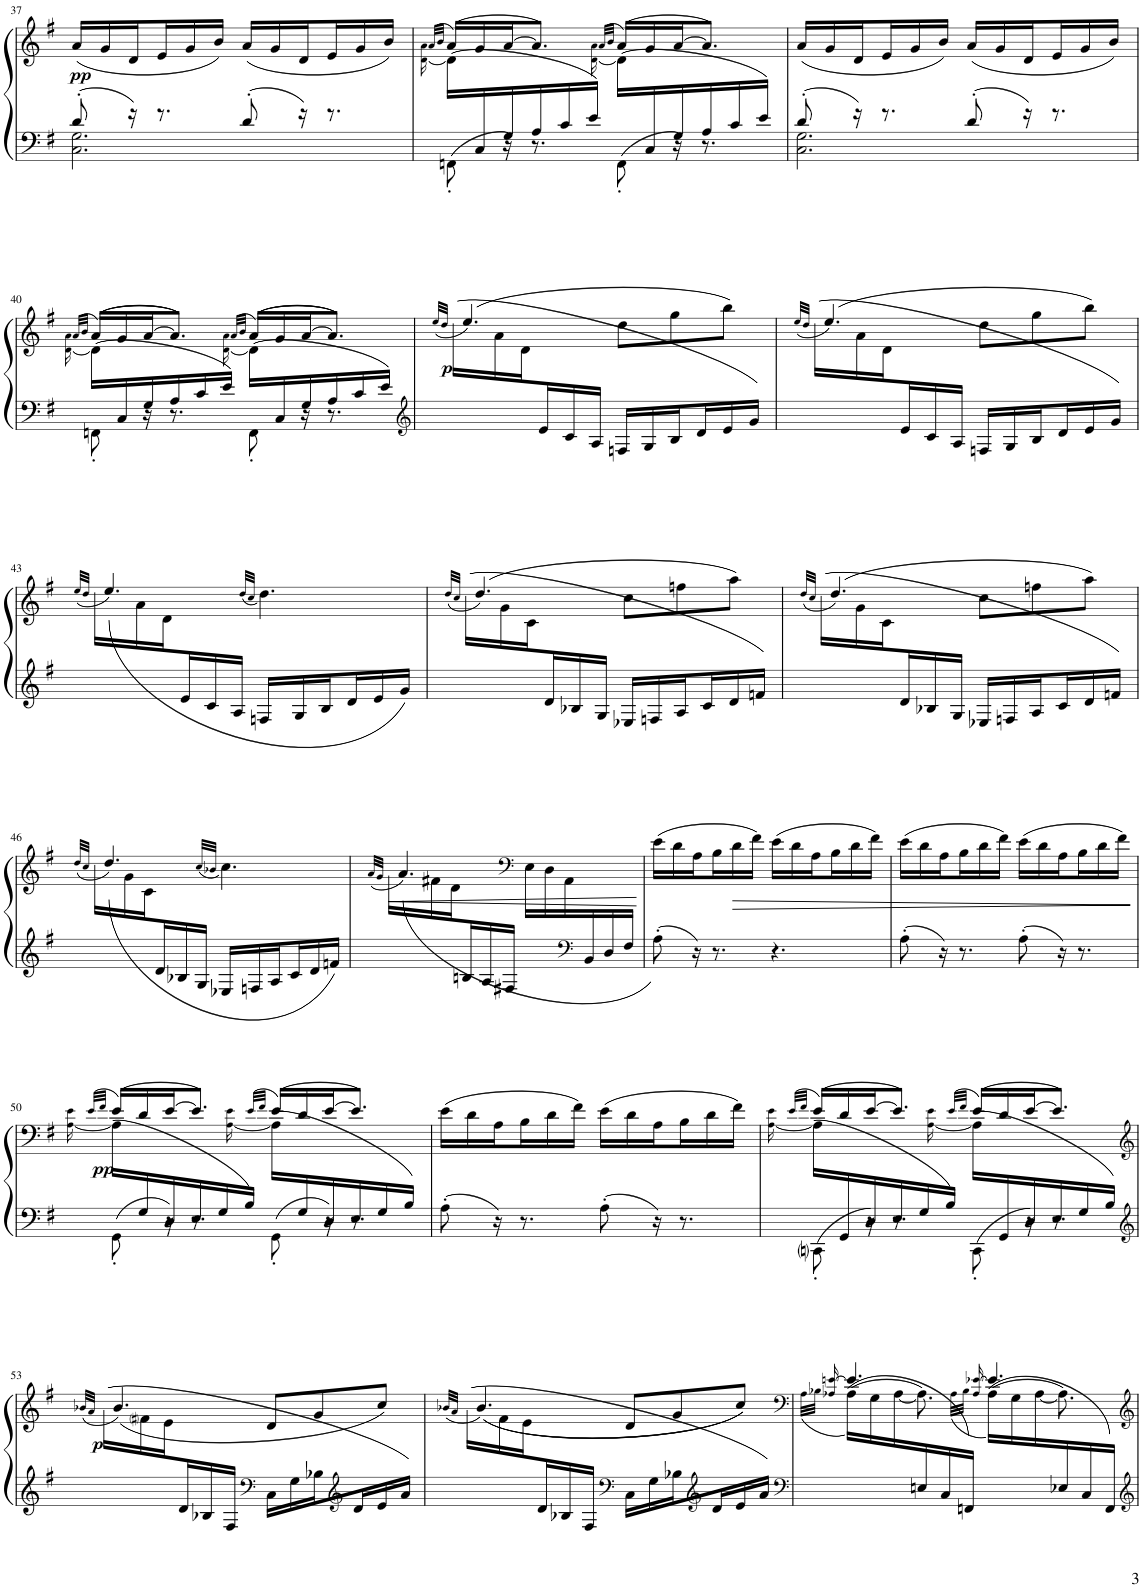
**kern	**kern	**dynam
*part1	*part1	*part1
*staff2	*staff1	*staff1/2
*I"Piano	*	*
*I'Pno.	*	*
!!LO:PB:g=z
*clefF4	*clefG2	*
*k[f#]	*k[f#]	*
*M12/16	*M12/16	*
=37	=37	=37
*^	*	*
!	!	!	!LO:DY:b
8d'/	2.C\ 2.G\	(16a/LL	pp
.	.	16g/	.
16r	.	16d/J	.
8.r	.	16e/L	.
.	.	16g/	.
.	.	16b/JJ)	.
8d'/	.	(16a/LL	.
.	.	16g/	.
16r	.	16d/J	.
8.r	.	16e/L	.
.	.	16g/	.
.	.	16b/JJ)	.
=38	=38	=38	=38
.	.	(32qa/LLL	.
*	*	*^	*
.	.	32qb/JJJ	[16qd\ 16qa\	.
16ryy	8FFn'<\	(16a/LL)	(16d\LL]	.
16C/	.	16g/	16ryy	.
*	*	*v	*v	*
16G/	16r	[16a/J	.
16A/	8.r	8.a/J])	.
16c/	.	.	.
16e/JJ)	.	.	.
.	.	(32qa/LLL	.
*	*	*^	*
.	.	32qb/JJJ	[16qd\ 16qa\	.
16ryy	8FF'<\	(16a/LL)	(16d\LL]	.
16C/	.	16g/	4ryy	.
16G/	16r	[16a/J	.	.
16A/	8.r	8.a/J])	.	.
16c/	.	.	.	.
16e/JJ)	.	.	16ryy	.
*	*	*v	*v	*
=39	=39	=39	=39
8d'/	2.C\ 2.G\	(16a/LL	.
.	.	16g/	.
16r	.	16d/J	.
8.r	.	16e/L	.
.	.	16g/	.
.	.	16b/JJ)	.
8d'/	.	(16a/LL	.
.	.	16g/	.
16r	.	16d/J	.
8.r	.	16e/L	.
.	.	16g/	.
.	.	16b/JJ)	.
!!LO:LB:g=z
=40	=40	=40	=40
.	.	(32qa/LLL	.
*	*	*^	*
.	.	32qb/JJJ	[16qd\ 16qa\	.
16ryy	8FFn'<\	((16a/LL)	(16d\LL]	.
16C/	.	16g/	16ryy	.
*	*	*v	*v	*
16G/	16r	[16a/J	.
16A/	8.r	8.a/J]))	.
16c/	.	.	.
16e/JJ)	.	.	.
.	.	(32qa/LLL	.
*	*	*^	*
.	.	32qb/JJJ	[16qd\ 16qa\	.
16ryy	8FF'<\	((16a/LL)	(16d\LL]	.
16C/	.	16g/	4ryy	.
16G/	16r	[16a/J	.	.
16A/	8.r	8.a/J]))	.	.
16c/	.	.	.	.
16e/JJ)	.	.	16ryy	.
*v	*v	*	*	*
*	*v	*v	*
=41	=41	=41
*clefG2	*	*
.	(32qee/LLL	.
.	32qdd/JJJ	.
*	*^	*
*	*	*^	*
!	!	!	!	!LO:DY:b
16ryy	(4.ee/)	32ee!LLL	(16ee\LL	p
.	.	32dd!JJ	.	.
8ryy	.	[8ee!	16a\	.
.	.	.	16d\J	.
16e/L	.	8.ee!J]	2ryy	.
16c/	.	.	.	.
16A/JJ	.	.	.	.
16Fn/LL	8dd\L	4.ryy	.	.
16G/	.	.	.	.
16B/J	8gg\	.	.	.
16d/L	.	.	.	.
16e/	8bb\J)	.	.	.
16g/JJ)	.	.	16ryy	.
=42	=42	=42	=42	=42
.	(32qee/LLL	.	.	.
.	32qdd/JJJ	.	.	.
16ryy	(4.ee/)	32ee!LLL	(16ee\LL	.
.	.	32dd!JJ	.	.
8ryy	.	[8ee!	16a\	.
.	.	.	16d\J	.
16e/L	.	8.ee!J]	2ryy	.
16c/	.	.	.	.
16A/JJ	.	.	.	.
16Fn/LL	8dd\L	4.ryy	.	.
16G/	.	.	.	.
16B/J	8gg\	.	.	.
16d/L	.	.	.	.
16e/	8bb\J)	.	.	.
16g/JJ)	.	.	16ryy	.
!!LO:LB:g=z	!!	!!
=43	=43	=43	=43	=43
.	(32qee/LLL	.	.	.
.	32qdd/JJJ	.	.	.
16ryy	(4.ee/)	32ee!LLL	16ee\LL	.
.	.	32dd!JJ	.	.
8ryy	.	[8ee!	16a\	.
.	.	.	16d\J	.
16e/L	.	8.ee!J]	2ryy	.
16c/	.	.	.	.
16A/JJ	.	.	.	.
.	(32qdd/LLL	.	.	.
.	32qcc/JJJ	.	.	.
16Fn/LL	4.dd\)	32dd!LLL	.	.
.	.	32cc!JJ	.	.
16G/	.	[8dd!	.	.
16B/J	.	.	.	.
16d/L	.	8.dd!J]	.	.
16e/	.	.	.	.
16g/JJ)	.	.	16ryy	.
=44	=44	=44	=44	=44
.	(32qdd/LLL	.	.	.
.	32qcc/JJJ	.	.	.
16ryy	(4.dd/)	32dd!LLL	(16dd\LL	.
.	.	32cc!JJ	.	.
8ryy	.	[8dd!	16g\	.
.	.	.	16c\J	.
16d/L	.	8.dd!J]	2ryy	.
16B-X/	.	.	.	.
16G/JJ	.	.	.	.
16E-X/LL	8cc\L	4.ryy	.	.
16Fn/	.	.	.	.
16A/J	8ffn\	.	.	.
16c/L	.	.	.	.
16d/	8aa\J)	.	.	.
16fn/JJ)	.	.	16ryy	.
=45	=45	=45	=45	=45
.	(32qdd/LLL	.	.	.
.	32qcc/JJJ	.	.	.
16ryy	(4.dd/)	32dd!LLL	(16dd\LL	.
.	.	32cc!JJ	.	.
8ryy	.	[8dd!	16g\	.
.	.	.	16c\J	.
16d/L	.	8.dd!J]	2ryy	.
16B-X/	.	.	.	.
16G/JJ	.	.	.	.
16E-X/LL	8cc\L	4.ryy	.	.
16Fn/	.	.	.	.
16A/J	8ffn\	.	.	.
16c/L	.	.	.	.
16d/	8aa\J)	.	.	.
16fn/JJ)	.	.	16ryy	.
!!LO:LB:g=z	!!	!!
=46	=46	=46	=46	=46
.	(32qdd/LLL	.	.	.
.	32qcc/JJJ	.	.	.
16ryy	(4.dd/)	32dd!LLL	16dd\LL	.
.	.	32cc!JJ	.	.
8ryy	.	[8dd!	16g\	.
.	.	.	16c\J	.
16d/L	.	8.dd!J]	2ryy	.
16B-X/	.	.	.	.
16G/JJ	.	.	.	.
.	(32qcc/LLL	.	.	.
.	32qb-X/JJJ	.	.	.
16E-X/LL	4.cc\)	32cc!LLL	.	.
.	.	32b-!JJ	.	.
16Fn/	.	[8cc!	.	.
16A/J	.	.	.	.
16c/L	.	8.cc!J]	.	.
16d/	.	.	.	.
16fn/JJ)	.	.	16ryy	.
=47	=47	=47	=47	=47
.	(32qa/LLL	.	.	.
.	32qg/JJJ	.	.	.
*^	*	*	*	*
*	*^	*	*	*	*
16ryy	8.ryy	4.ryy	(4.a/)	32a!LLL	16a\LL	.
.	.	.	.	32g!JJ	.	.
.	.	.	.	[8a!	16f#X\	.
.	.	.	.	.	16d\J	.
.	16Bn/L	.	.	8.a!J]	2ryy	.
.	16A/	.	.	.	.	.
.	16F#X/JJ	.	.	.	.	.
*	*	*	*clefF4	*	*	*
.	8.ryy	4.ryy	16E\LL	4.ryy	.	.
.	.	.	16D\	.	.	.
.	.	.	16AA\	.	.	.
*clefF4	*	*	*	*	*	*
16BB/	8.ryy	.	8.ryy	.	.	.
16D/	.	.	.	.	.	.
16F#/JJ	.	.	.	.	16ryy	.
*v	*v	*v	*	*	*	*
*	*v	*v	*v	*
=48	=48	=48
8A'\)	(16e\LL	.
.	16d\	.
16r	16A\J	.
8.r	16B\L	.
!	!	!LO:HP:b
.	16d\	>
.	16f#\JJ)	.
4.r	(16e\LL	.
.	16d\	.
.	16A\J	.
.	16B\L	.
.	16d\	.
.	16f#\JJ)	.
=49	=49	=49
8A'\	(16e\LL	.
.	16d\	.
16r	16A\J	.
8.r	16B\L	.
.	16d\	.
.	16f#\JJ)	.
8A'\	(16e\LL	.
.	16d\	.
16r	16A\J	.
8.r	16B\L	.
.	16d\	.
.	16f#\JJ)	.
.	.	]
!!LO:LB:g=z
=50	=50	=50
.	(32qe/LLL	.
*	*^	*
.	32qf#/JJJ	[16qA\ 16qe\	.
*^	*	*	*
!	!	!	!	!LO:DY:b
16ryy	8GG'<\	(16e/LL)	(16A\LL]	pp
16G/	.	16d/	16ryy	.
*	*	*v	*v	*
16D/	16r	[16e/J	.
16E/	8.r	8.e/J])	.
16G/	.	.	.
16B/JJ)	.	.	.
.	.	(32qe/LLL	.
*	*	*^	*
.	.	32qf#/JJJ	[16qA\ 16qe\	.
16ryy	8GG'<\	(16e/LL)	(16A\LL]	.
16G/	.	16d/	4ryy	.
16D/	16r	[16e/J	.	.
16E/	8.r	8.e/J])	.	.
16G/	.	.	.	.
16B/JJ)	.	.	16ryy	.
*v	*v	*	*	*
*	*v	*v	*
=51	=51	=51
8A'\	(16e\LL	.
.	16d\	.
16r	16A\J	.
8.r	16B\L	.
.	16d\	.
.	16f#\JJ)	.
8A'\	(16e\LL	.
.	16d\	.
16r	16A\J	.
8.r	16B\L	.
.	16d\	.
.	16f#\JJ)	.
=52	=52	=52
.	(32qe/LLL	.
*	*^	*
.	32qf#/JJJ	[16qA\ 16qe\	.
*^	*	*	*
16ryy	8CCni'<\	(16e/LL)	(16A\LL]	.
16GG/	.	16d/	16ryy	.
*	*	*v	*v	*
16D/	16r	[16e/J	.
16E/	8.r	8.e/J])	.
16G/	.	.	.
16B/JJ)	.	.	.
.	.	(32qe/LLL	.
*	*	*^	*
.	.	32qf#/JJJ	[16qA\ 16qe\	.
16ryy	8CC'<\	(16e/LL)	(16A\LL]	.
16GG/	.	16d/	4ryy	.
16D/	16r	[16e/J	.	.
16E/	8.r	8.e/J])	.	.
16G/	.	.	.	.
16B/JJ)	.	.	16ryy	.
*v	*v	*	*	*
*	*v	*v	*
!!LO:LB:g=z
=53	=53	=53
*clefG2	*clefG2	*
.	(32qb-X/LLL	.
.	32qa/JJJ	.
*	*^	*
*	*	*^	*
!	!	!	!	!LO:DY:b
16ryy	(4.b-/)	32b-!LLL	(16b-\LL	p
.	.	32a!JJ	.	.
8ryy	.	[8b-!	16f#i\	.
.	.	.	16e\J	.
16d/L	.	8.b-!J]	2ryy	.
16B-X/	.	.	.	.
16F#/JJ	.	.	.	.
*clefF4	*	*	*	*
16C\LL	8d/L	4.ryy	.	.
16G\	.	.	.	.
16B-X\J	8g/	.	.	.
*clefG2	*	*	*	*
16d/L	.	.	.	.
16e/	8cc/J)	.	.	.
16a/JJ)	.	.	16ryy	.
=54	=54	=54	=54	=54
.	(32qb-X/LLL	.	.	.
.	32qa/JJJ	.	.	.
16ryy	((4.b-/)	32b-!LLL	(16b-\LL	.
.	.	32a!JJ	.	.
8ryy	.	[8b-!	16f#\	.
.	.	.	16e\J	.
16d/L	.	8.b-!J]	2ryy	.
16B-X/	.	.	.	.
16F#/JJ	.	.	.	.
*clefF4	*	*	*	*
16C\LL	8d/L	4.ryy	.	.
16G\	.	.	.	.
16B-X\J	8g/	.	.	.
*clefG2	*	*	*	*
16d/L	.	.	.	.
16e/	8cc/J))	.	.	.
16a/JJ)	.	.	16ryy	.
=55	=55	=55	=55	=55
*clefF4	*clefF4	*	*	*
.	.	(32qA-\LLL	.	.
.	16qA-X/ [16qen/	32qB-X\JJJ	.	.
*^	*	*	*	*
8.ryy	2.ryy	4.e/]	((16A-\LL)	8.ryy	.
.	.	.	16G\	.	.
.	.	.	[16A-\	.	.
16En/	.	.	8.ryy	8.A-\])	.
16C/	.	.	.	.	.
16FFn/JJ)	.	.	.	.	.
.	.	.	(32qA-\LLL	.	.
.	.	16qA-/ [16qe-X/	32qB-\JJJ	.	.
8.ryy	.	4.e-/]	((16A-\LL)	8.ryy	.
.	.	.	16G\	.	.
.	.	.	[16A-\	.	.
16E-X/	.	.	8.ryy	8.A-\])	.
16C/	.	.	.	.	.
16FF/JJ)	.	.	.	.	.
*v	*v	*	*	*	*
*	*v	*v	*v	*
=	=	=
*-	*-	*-
